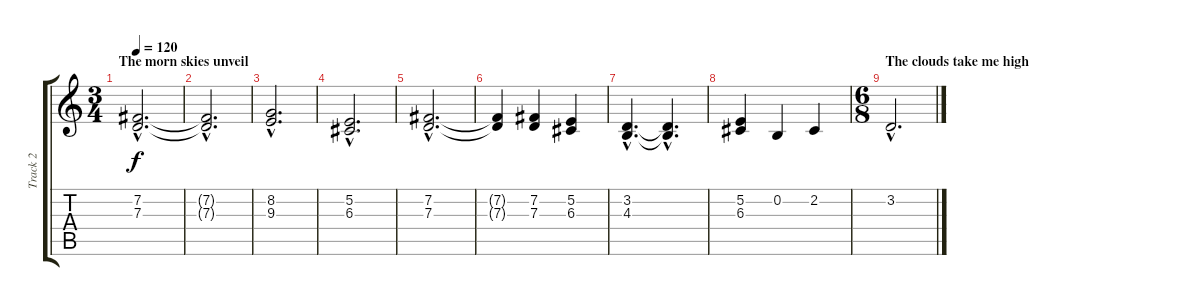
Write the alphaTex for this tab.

\track ("Track 2" "Track 2") {instrument choiraahs}
\staff {score tabs}
\tuning (E4 B3 G3 D3 A2 E2) {hide}
\ts (3 4)
\section ("" "The morn skies unveil")
\tempo 120
\clef g2
\ks c
(7.2{hac} 7.3{hac}).2{d dy f} |
(7.2{hac t} 7.3{hac t}).2{d} |
(8.2{hac} 9.3{hac}).2{d} |
(5.2{hac} 6.3{hac}).2{d} |
(7.2{hac} 7.3{hac}).2{d} |
(7.2{t} 7.3{t}).4 (7.2 7.3).4 (5.2 6.3).4 |
(3.2{hac} 4.3{hac}).4{d} (3.2{hac t} 4.3{hac t}).4{d} |
(5.2 6.3).4 0.2.4 2.2.4 |
\ts (6 8)
\section ("" "The clouds take me high")
3.2{hac}.2{d}
